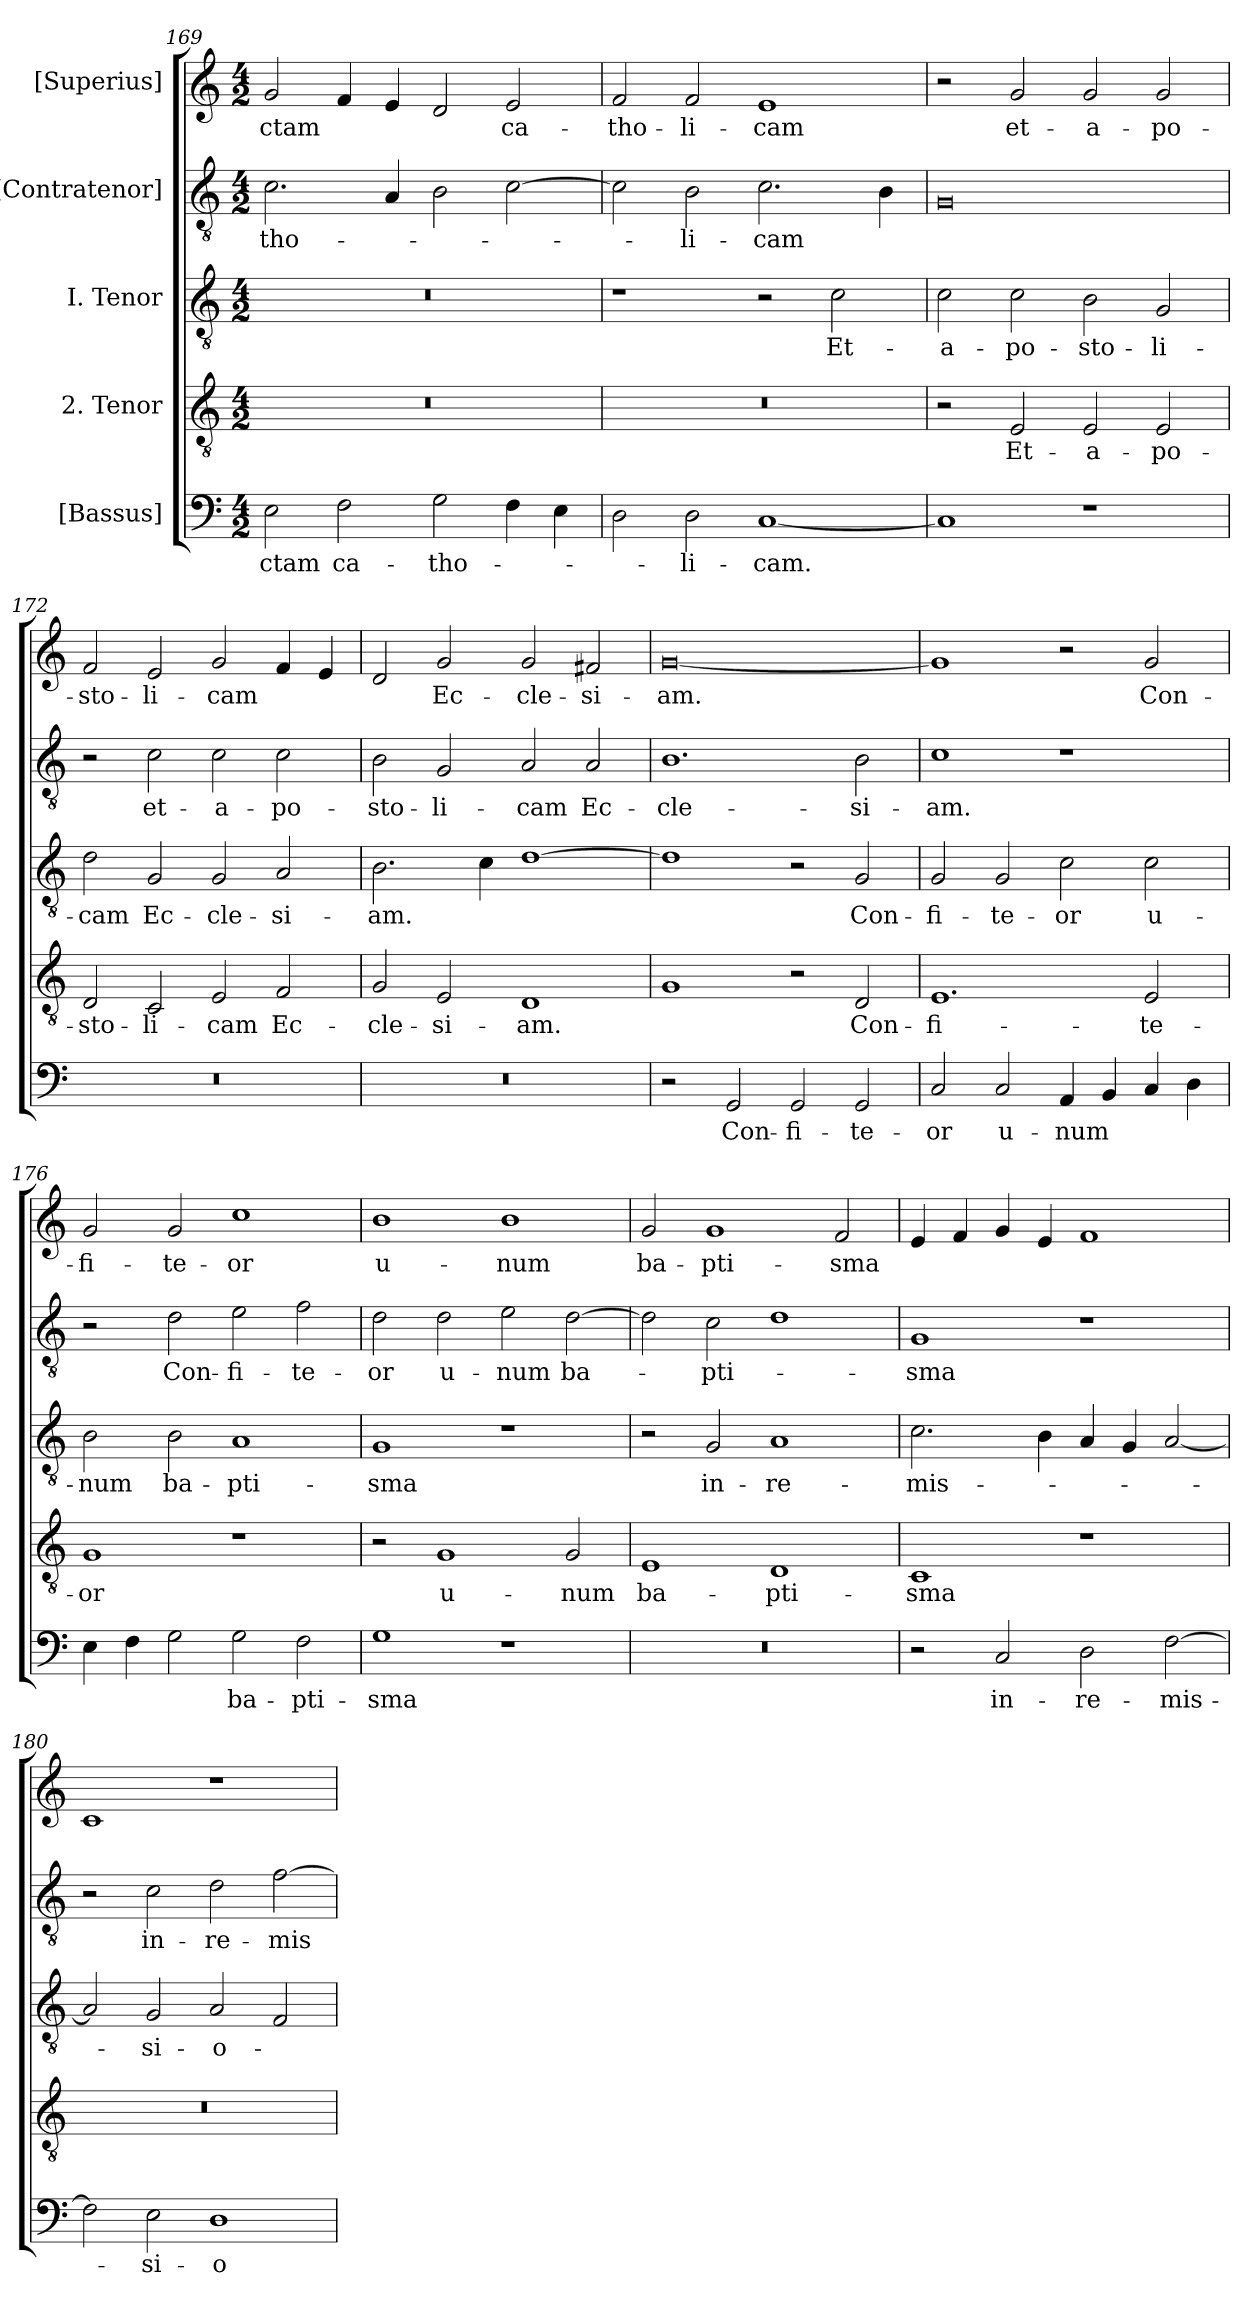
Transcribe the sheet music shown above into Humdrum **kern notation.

**kern	**text	**kern	**text	**kern	**text	**kern	**text	**kern	**text
*part5	*part5	*part4	*part4	*part3	*part3	*part2	*part2	*part1	*part1
*staff5	*staff5	*staff4	*staff4	*staff3	*staff3	*staff2	*staff2	*staff1	*staff1
*I"[Bassus]	*	*I"2. Tenor	*	*I"I. Tenor	*	*I"[Contratenor]	*	*I"[Superius]	*
*clefF4	*	*clefGv2	*	*clefGv2	*	*clefGv2	*	*clefG2	*
*k[]	*	*k[]	*	*k[]	*	*k[]	*	*k[]	*
*M4/2	*	*M4/2	*	*M4/2	*	*M4/2	*	*M4/2	*
=169	=169	=169	=169	=169	=169	=169	=169	=169	=169
2E\	-ctam	0r	.	0r	.	2.c\	-tho-	2g/	-ctam
2F\	ca-	.	.	.	.	.	.	4f/	.
.	.	.	.	.	.	4A/	.	4e/	.
2G\	-tho-	.	.	.	.	2B\	.	2d/	.
4F\	.	.	.	.	.	[2c\	.	2e/	ca-
4E\	.	.	.	.	.	.	.	.	.
=170	=170	=170	=170	=170	=170	=170	=170	=170	=170
2D\	.	0r	.	1r	.	2c\]	.	2f/	-tho-
2D\	-li-	.	.	.	.	2B\	-li-	2f/	-li-
[1C/	-cam.	.	.	2r	.	2.c\	-cam	1e/	-cam
.	.	.	.	2c\	Et-	.	.	.	.
.	.	.	.	.	.	4B\	.	.	.
=171	=171	=171	=171	=171	=171	=171	=171	=171	=171
1C/]	.	2r	.	2c\	a-	0G/	.	2r	.
.	.	2E/	Et-	2c\	-po-	.	.	2g/	et-
1r	.	2E/	a-	2B\	-sto-	.	.	2g/	a-
.	.	2E/	-po-	2G/	-li-	.	.	2g/	-po-
=172	=172	=172	=172	=172	=172	=172	=172	=172	=172
0r	.	2D/	-sto-	2d\	-cam	2r	.	2f/	-sto-
.	.	2C/	-li-	2G/	Ec-	2c\	et-	2e/	-li-
.	.	2E/	-cam	2G/	-cle-	2c\	a-	2g/	-cam
.	.	2F/	Ec-	2A/	-si-	2c\	-po-	4f/	.
.	.	.	.	.	.	.	.	4e/	.
=173	=173	=173	=173	=173	=173	=173	=173	=173	=173
0r	.	2G/	-cle-	2.B\	-am.	2B\	-sto-	2d/	.
.	.	2E/	-si-	.	.	2G/	-li-	2g/	Ec-
.	.	.	.	4c\	.	.	.	.	.
.	.	1D/	-am.	[1d\	.	2A/	-cam	2g/	-cle-
.	.	.	.	.	.	2A/	Ec-	2f#X/	-si-
=174	=174	=174	=174	=174	=174	=174	=174	=174	=174
2r	.	1G/	.	1d\]	.	1.B\	-cle-	[0g/	-am.
2GG/	Con-	.	.	.	.	.	.	.	.
2GG/	-fi-	2r	.	2r	.	.	.	.	.
2GG/	-te-	2D/	Con-	2G/	Con-	2B\	-si-	.	.
=175	=175	=175	=175	=175	=175	=175	=175	=175	=175
2C/	-or	1.E/	-fi-	2G/	-fi-	1c\	-am.	1g/]	.
2C/	u-	.	.	2G/	-te-	.	.	.	.
4AA/	-num	.	.	2c\	-or	1r	.	2r	.
4BB/	.	.	.	.	.	.	.	.	.
4C/	.	2E/	-te-	2c\	u-	.	.	2g/	Con-
4D\	.	.	.	.	.	.	.	.	.
=176	=176	=176	=176	=176	=176	=176	=176	=176	=176
4E\	.	1G/	-or	2B\	-num	2r	.	2g/	-fi-
4F\	.	.	.	.	.	.	.	.	.
2G\	.	.	.	2B\	ba-	2d\	Con-	2g/	-te-
2G\	ba-	1r	.	1A/	-pti-	2e\	-fi-	1cc\	-or
2F\	-pti-	.	.	.	.	2f\	-te-	.	.
=177	=177	=177	=177	=177	=177	=177	=177	=177	=177
1G\	-sma	2r	.	1G/	-sma	2d\	-or	1b\	u-
.	.	1G/	u-	.	.	2d\	u-	.	.
1r	.	.	.	1r	.	2e\	-num	1b\	-num
.	.	2G/	-num	.	.	[2d\	ba-	.	.
=178	=178	=178	=178	=178	=178	=178	=178	=178	=178
0r	.	1E/	ba-	2r	.	2d\]	.	2g/	ba-
.	.	.	.	2G/	in-	2c\	-pti-	1g/	-pti-
.	.	1D/	-pti-	1A/	re-	1d\	.	.	.
.	.	.	.	.	.	.	.	2f/	-sma
=179	=179	=179	=179	=179	=179	=179	=179	=179	=179
2r	.	1C/	-sma	2.c\	-mis-	1G/	-sma	4e/	.
.	.	.	.	.	.	.	.	4f/	.
2C/	in-	.	.	.	.	.	.	4g/	.
.	.	.	.	4B\	.	.	.	4e/	.
2D\	re-	1r	.	4A/	.	1r	.	1f/	.
.	.	.	.	4G/	.	.	.	.	.
[2F\	-mis-	.	.	[2A/	.	.	.	.	.
=180	=180	=180	=180	=180	=180	=180	=180	=180	=180
2F\]	.	0r	.	2A/]	.	2r	.	1c/	.
2E\	-si-	.	.	2G/	-si-	2c\	in-	.	.
1D\	-o-	.	.	2A/	-o-	2d\	re-	1r	.
.	.	.	.	2F/	.	[2f\	-mis-	.	.
=	=	=	=	=	=	=	=	=	=
*-	*-	*-	*-	*-	*-	*-	*-	*-	*-
